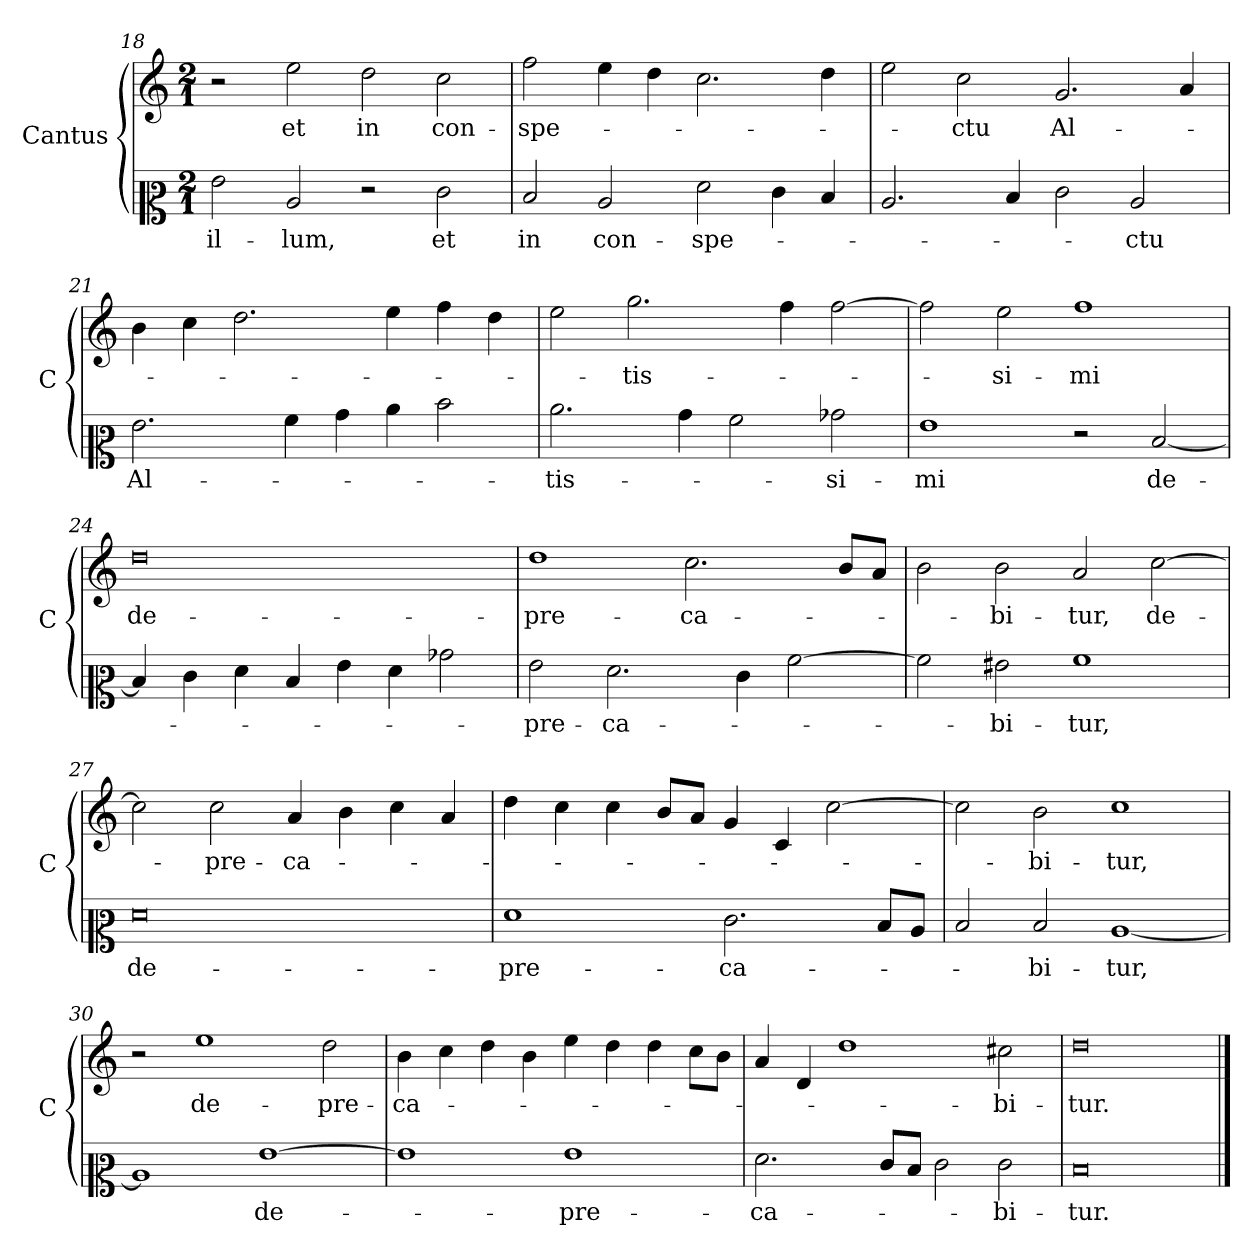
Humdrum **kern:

**kern	**text	**kern	**text
*part1	*part1	*part1	*part1
*staff2	*staff2	*staff1	*staff1
*I"Cantus	*	*	*
*I'C	*	*	*
*clefC2	*	*clefG2	*
*k[]	*	*k[]	*
*D:dor	*	*D:dor	*
*M2/1	*	*M2/1	*
=18	=18	=18	=18
2g	il-	2r	.
2c	-lum,	2ee	et
2r	.	2dd	in
2e	et	2cc	con-
=19	=19	=19	=19
2d	in	2ff	-spe-
2c	con-	4ee	.
.	.	4dd	.
2f	-spe-	2.cc	.
4e	.	.	.
4d	.	4dd	.
=20	=20	=20	=20
2.c	.	2ee	.
.	.	2cc	-ctu
4d	.	.	.
2e	.	2.g	Al-
2c	-ctu	.	.
.	.	4a	.
=21	=21	=21	=21
2.g	Al-	4b	.
.	.	4cc	.
.	.	2.dd	.
4a	.	.	.
4b	.	.	.
4cc	.	4ee	.
2dd	.	4ff	.
.	.	4dd	.
=22	=22	=22	=22
2.cc	-tis-	2ee	.
.	.	2.gg	-tis-
4b	.	.	.
2a	.	.	.
.	.	4ff	.
2b-X	-si-	[2ff	.
=23	=23	=23	=23
1g	-mi	2ff]	.
.	.	2ee	-si-
2r	.	1ff	-mi
[2d	de-	.	.
=24	=24	=24	=24
4d]	.	0dd	de-
4e	.	.	.
4f	.	.	.
4d	.	.	.
4g	.	.	.
4f	.	.	.
2b-X	.	.	.
=25	=25	=25	=25
2g	-pre-	1dd	-pre-
2.f	-ca-	.	.
.	.	2.cc	-ca-
4e	.	.	.
[2a	.	.	.
.	.	8bL	.
.	.	8aJ	.
=26	=26	=26	=26
2a]	.	2b	.
2g#X	-bi-	2b	-bi-
1a	tur,	2a	-tur,
.	.	[2cc	de-
=27	=27	=27	=27
0f	de-	2cc]	.
.	.	2cc	-pre-
.	.	4a	-ca-
.	.	4b	.
.	.	4cc	.
.	.	4a	.
=28	=28	=28	=28
1f	-pre-	4dd	.
.	.	4cc	.
.	.	4cc	.
.	.	8bL	.
.	.	8aJ	.
2.e	-ca-	4g	.
.	.	4c	.
.	.	[2cc	.
8dL	.	.	.
8cJ	.	.	.
=29	=29	=29	=29
2d	.	2cc]	.
2d	-bi-	2b	-bi-
[1c	-tur,	1cc	-tur,
=30	=30	=30	=30
1c]	.	2r	.
.	.	1ee	de-
[1g	de-	.	.
.	.	2dd	-pre-
=31	=31	=31	=31
1g]	.	4b	-ca-
.	.	4cc	.
.	.	4dd	.
.	.	4b	.
1g	-pre-	4ee	.
.	.	4dd	.
.	.	4dd	.
.	.	8ccL	.
.	.	8bJ	.
=32	=32	=32	=32
2.f	-ca-	4a	.
.	.	4d	.
.	.	1dd	.
8eL	.	.	.
8dJ	.	.	.
2e	.	.	.
2e	-bi-	2cc#X	-bi-
=33	=33	=33	=33
0d	-tur.	0dd	-tur.
==	==	==	==
*-	*-	*-	*-
